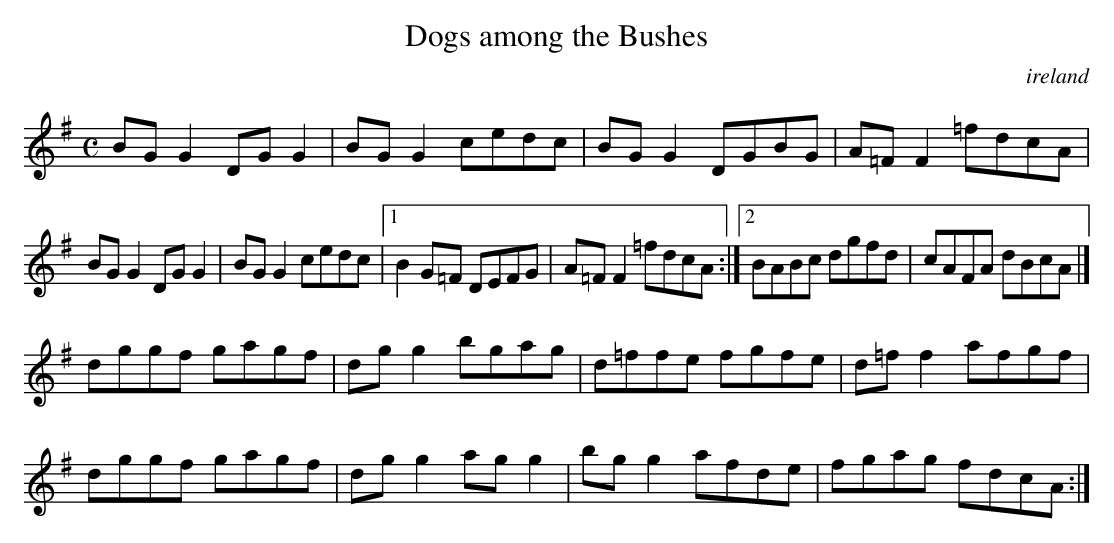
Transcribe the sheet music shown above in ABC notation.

X:1
T:Dogs among the Bushes
O:ireland
M:C
L:1/8
K:G Major
BGG2 DGG2|BGG2 cedc|BGG2 DGBG|A=FF2 =fdcA|!
BGG2 DGG2|BGG2 cedc|[1 B2G=F DEFG|A=FF2 =fdcA:|[2 BABc dgfd|cAFA dBcA|]!
dggf gagf|dgg2 bgag|d=ffe fgfe|d=ff2 afgf|!
dggf gagf|dgg2 agg2|bgg2 afde|fgag fdcA:|!
